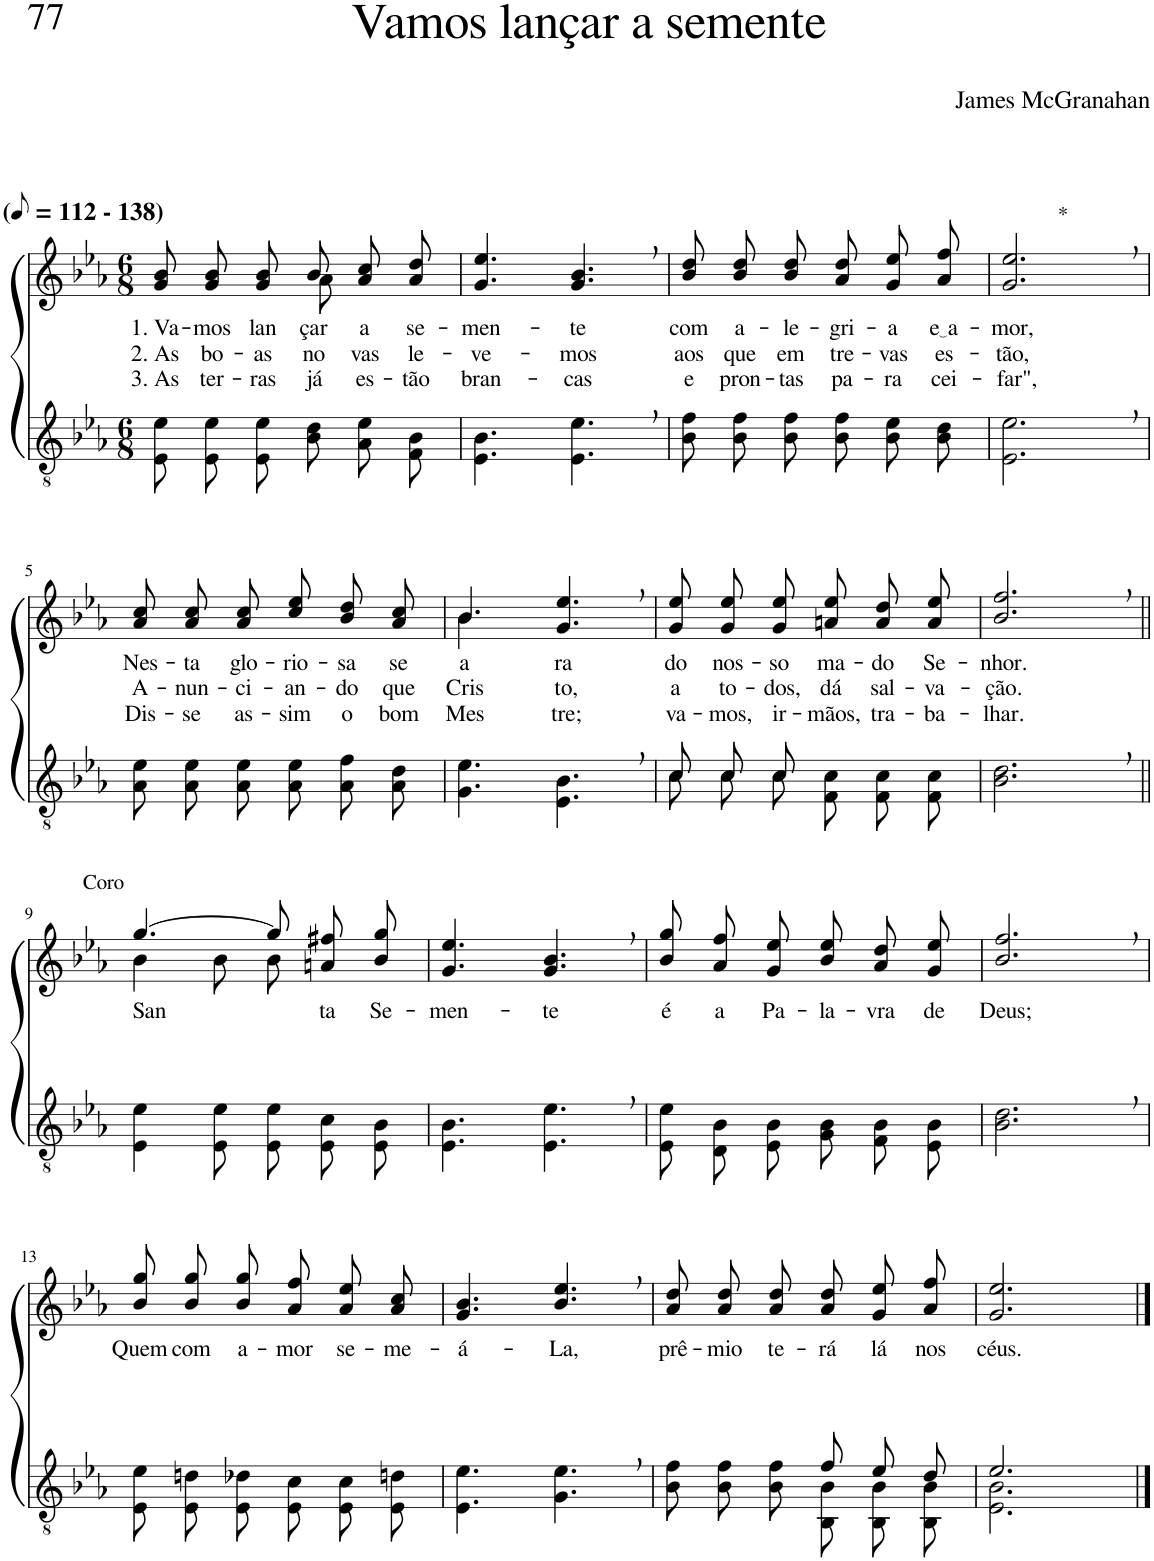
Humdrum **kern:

**kern	**kern	**text	**text	**text
*part2	*part1	*part1	*part1	*part1
*staff2	*staff1	*staff1	*staff1	*staff1
*I"Parte III e IV	*I"Parte I e II	*	*	*
*clefGv2	*clefG2	*	*	*
*Trd3c5	*Trd3c5	*	*	*
*k[b-e-a-]	*k[b-e-a-]	*	*	*
*M6/8	*M6/8	*	*	*
*MM56	*MM56	*	*	*
=1	=1	=1	=1	=1
!	!LO:TX:a:B:t=(	!	!	!
!	!LO:TX:a:B:t=- 138)	!	!	!
!	!	!LO:LY:b	!LO:LY:b	!LO:LY:b
*	*^	*	*	*
8E-/ 8e-/L	8g/ 8b-/L	4.ryy	1. Va-	2. As	3. As
!	!	!	!LO:LY:b	!LO:LY:b	!LO:LY:b
8E-/ 8e-/	8g/ 8b-/	.	-mos	bo-	ter-
!	!	!	!LO:LY:b	!LO:LY:b	!LO:LY:b
8E-/ 8e-/J	8g/ 8b-/J	.	lan-	-as	-ras
!	!	!	!LO:LY:b	!LO:LY:b	!LO:LY:b
8B-\ 8d\L	8b-\L	8a-\	-çar	no-	já
!	!	!	!LO:LY:b	!LO:LY:b	!LO:LY:b
8A-\ 8e-\	8a-\ 8cc\	4ryy	a	-vas	es-
!	!	!	!LO:LY:b	!LO:LY:b	!LO:LY:b
8F\ 8B-\J	8a-\ 8dd\J	.	se-	le-	-tão
*	*v	*v	*	*	*
=2	=2	=2	=2	=2
!	!	!LO:LY:b	!LO:LY:b	!LO:LY:b
4.E-\ 4.B-\	4.g/ 4.ee-/	-men-	-ve-	bran-
!	!	!LO:LY:b	!LO:LY:b	!LO:LY:b
4.E-\, 4.e-\,	4.g/, 4.b-/,	-te	-mos	-cas
=3	=3	=3	=3	=3
!	!	!LO:LY:b	!LO:LY:b	!LO:LY:b
8B-\ 8f\L	8b-\ 8dd\L	com	aos	e
!	!	!LO:LY:b	!LO:LY:b	!LO:LY:b
8B-\ 8f\	8b-\ 8dd\	a-	que	pron-
!	!	!LO:LY:b	!LO:LY:b	!LO:LY:b
8B-\ 8f\J	8b-\ 8dd\J	-le-	em	-tas
!	!	!LO:LY:b	!LO:LY:b	!LO:LY:b
8B-\ 8f\L	8a-\ 8dd\L	-gri-	tre-	pa-
!	!	!LO:LY:b	!LO:LY:b	!LO:LY:b
8B-\ 8e-\	8g\ 8ee-\	-a	-vas	-ra
!	!	!LO:LY:b	!LO:LY:b	!LO:LY:b
8B-\ 8d\J	8a-\ 8ff\J	e a	es-	cei-
=4	=4	=4	=4	=4
!	!LO:TX:a:t=*	!	!	!
!	!	!LO:LY:b	!LO:LY:b	!LO:LY:b
2.E-\, 2.e-\,	2.g/, 2.ee-/,	-mor,	-tão,	-far",
!!LO:LB:g=z
=5	=5	=5	=5	=5
!	!	!LO:LY:b	!LO:LY:b	!LO:LY:b
8A-\ 8e-\L	8a-\ 8cc\L	Nes-	A-	Dis-
!	!	!LO:LY:b	!LO:LY:b	!LO:LY:b
8A-\ 8e-\	8a-\ 8cc\	-ta	-nun-	-se
!	!	!LO:LY:b	!LO:LY:b	!LO:LY:b
8A-\ 8e-\J	8a-\ 8cc\J	glo-	-ci-	as-
!	!	!LO:LY:b	!LO:LY:b	!LO:LY:b
8A-\ 8e-\L	8cc\ 8ee-\L	-rio-	-an-	-sim
!	!	!LO:LY:b	!LO:LY:b	!LO:LY:b
8A-\ 8f\	8b-\ 8dd\	-sa	-do	o
!	!	!LO:LY:b	!LO:LY:b	!LO:LY:b
8A-\ 8d\J	8a-\ 8cc\J	se-	que	bom
=6	=6	=6	=6	=6
*	*^	*	*	*
!	!	!	!LO:LY:b	!LO:LY:b	!LO:LY:b
4.G\ 4.e-\	4.b-/	4.b-\	-a-	Cris-	Mes-
!	!	!	!LO:LY:b	!LO:LY:b	!LO:LY:b
4.E-\, 4.B-\,	4.g/, 4.ee-/,	4.ryy	-ra	-to,	-tre;
=7	=7	=7	=7	=7	=7
*^	*	*	*	*	*
!	!	!	!	!LO:LY:b	!LO:LY:b	!LO:LY:b
*	*	*v	*v	*	*	*
8c/L	8c\L	8g\ 8ee-\L	do	a	va-
!	!	!	!LO:LY:b	!LO:LY:b	!LO:LY:b
8c/	8c\	8g\ 8ee-\	nos-	to-	-mos,
!	!	!	!LO:LY:b	!LO:LY:b	!LO:LY:b
8c/J	8c\J	8g\ 8ee-\J	-so	-dos,	ir-
!	!	!	!LO:LY:b	!LO:LY:b	!LO:LY:b
4.ryy	8F/ 8c/L	8an\ 8ee-\L	ma-	dá	-mãos,
!	!	!	!LO:LY:b	!LO:LY:b	!LO:LY:b
.	8F/ 8c/	8a\ 8dd\	-do	sal-	tra-
!	!	!	!LO:LY:b	!LO:LY:b	!LO:LY:b
.	8F/ 8c/J	8a\ 8ee-\J	Se-	-va-	-ba-
=8	=8	=8	=8	=8	=8
!	!	!	!LO:LY:b	!LO:LY:b	!LO:LY:b
*v	*v	*	*	*	*
2.B-\, 2.d\,	2.b-/, 2.ff/,	-nhor.	-ção.	-lhar.
!!LO:LB:g=z
=9||	=9||	=9||	=9||	=9||
*	*^	*	*	*
!	!LO:TX:a:t=Coro	!	!	!	!
!	!	!	!LO:LY:b	!	!
4E-\ 4e-\	[4.gg/	4b-\	San-	.	.
8E-\ 8e-\	.	8b-\L	.	.	.
8E-/ 8e-/L	8gg\L]	8b-\J	.	.	.
!	!	!	!LO:LY:b	!	!
8E-/ 8c/	8an\ 8ff#X\	4ryy	-ta	.	.
!	!	!	!LO:LY:b	!	!
8E-/ 8B-/J	8b-\ 8gg\J	.	Se-	.	.
*	*v	*v	*	*	*
=10	=10	=10	=10	=10
!	!	!LO:LY:b	!	!
4.E-\ 4.B-\	4.g/ 4.ee-/	-men-	.	.
!	!	!LO:LY:b	!	!
4.E-\, 4.e-\,	4.g/, 4.b-/,	-te	.	.
=11	=11	=11	=11	=11
!	!	!LO:LY:b	!	!
8E-/ 8e-/L	8b-\ 8gg\L	é	.	.
!	!	!LO:LY:b	!	!
8D/ 8B-/	8a-\ 8ff\	a	.	.
!	!	!LO:LY:b	!	!
8E-/ 8B-/J	8g\ 8ee-\J	Pa-	.	.
!	!	!LO:LY:b	!	!
8G/ 8B-/L	8b-\ 8ee-\L	-la-	.	.
!	!	!LO:LY:b	!	!
8F/ 8B-/	8a-\ 8dd\	-vra	.	.
!	!	!LO:LY:b	!	!
8E-/ 8B-/J	8g\ 8ee-\J	de	.	.
=12	=12	=12	=12	=12
!	!	!LO:LY:b	!	!
2.B-\, 2.d\,	2.b-/, 2.ff/,	Deus;	.	.
!!LO:LB:g=z
=13	=13	=13	=13	=13
!	!	!LO:LY:b	!	!
8E-/ 8e-/L	8b-\ 8gg\L	Quem	.	.
!	!	!LO:LY:b	!	!
8E-/ 8dn/	8b-\ 8gg\	com	.	.
!	!	!LO:LY:b	!	!
8E-/ 8d-X/J	8b-\ 8gg\J	a-	.	.
!	!	!LO:LY:b	!	!
8E-/ 8c/L	8a-\ 8ff\L	-mor	.	.
!	!	!LO:LY:b	!	!
8E-/ 8c/	8a-\ 8ee-\	se-	.	.
!	!	!LO:LY:b	!	!
8E-/ 8dn/J	8a-\ 8cc\J	-me-	.	.
=14	=14	=14	=14	=14
!	!	!LO:LY:b	!	!
4.E-\ 4.e-\	4.g/ 4.b-/	-á-	.	.
!	!	!LO:LY:b	!	!
4.G\, 4.e-\,	4.b-/, 4.ee-/,	-La,	.	.
=15	=15	=15	=15	=15
*^	*	*	*	*
!	!	!	!LO:LY:b	!	!
4.ryy	8B-\ 8f\L	8a-\ 8dd\L	prê-	.	.
!	!	!	!LO:LY:b	!	!
.	8B-\ 8f\	8a-\ 8dd\	-mio	.	.
!	!	!	!LO:LY:b	!	!
.	8B-\ 8f\J	8a-\ 8dd\J	te-	.	.
!	!	!	!LO:LY:b	!	!
8f/L	8BB-/ 8B-/L	8a-\ 8dd\L	-rá	.	.
!	!	!	!LO:LY:b	!	!
8e-/	8BB-/ 8B-/	8g\ 8ee-\	lá	.	.
!	!	!	!LO:LY:b	!	!
8d/J	8BB-/ 8B-/J	8a-\ 8ff\J	nos	.	.
=16	=16	=16	=16	=16	=16
!	!	!	!LO:LY:b	!	!
2.e-/	2.E-\ 2.B-\	2.g/ 2.ee-/	céus.	.	.
*v	*v	*	*	*	*
==	==	==	==	==
*-	*-	*-	*-	*-
